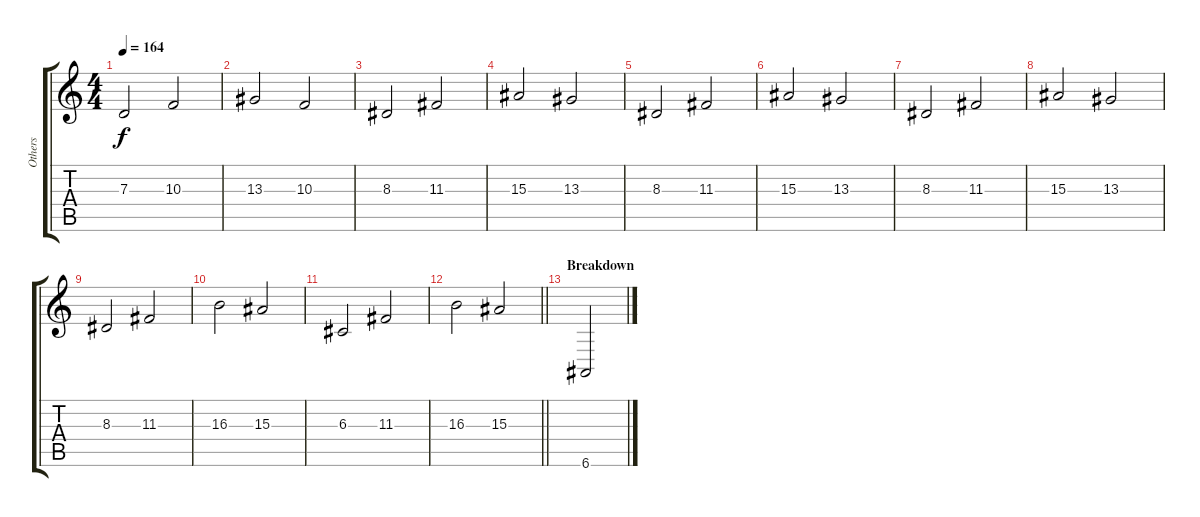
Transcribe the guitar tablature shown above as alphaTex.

\track ("Others" "Others") {instrument choiraahs}
\staff {score tabs}
\tuning (E4 B3 G3 D3 A2 E2) {hide}
\ts (4 4)
\section ("" "")
\tempo 164
\clef g2
\ks c
7.3.2{dy f} 10.3.2 |
13.3.2 10.3.2 |
8.3.2 11.3.2 |
15.3.2 13.3.2 |
8.3.2 11.3.2 |
15.3.2 13.3.2 |
8.3.2 11.3.2 |
15.3.2 13.3.2 |
8.3.2 11.3.2 |
16.3.2 15.3.2 |
6.3.2 11.3.2 |
\barLineRight lightlight
16.3.2 15.3.2 |
\section ("" "Breakdown")
6.6.2{volume 10 balance 8 instrument gunshot}
